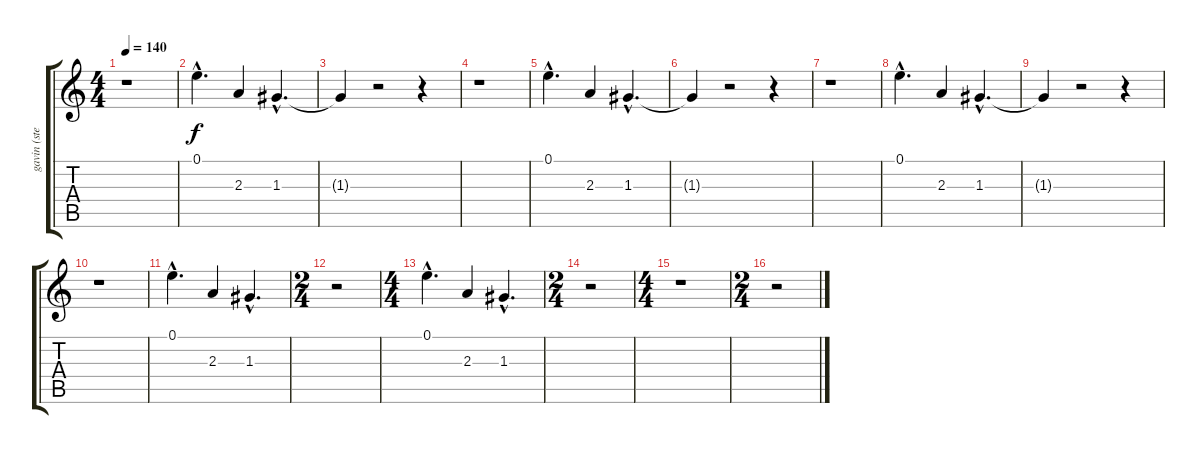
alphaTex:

\track ("gavin (steel guitar)" "gavin (ste") {instrument overdrivenguitar}
\staff {score tabs}
\tuning (E4 B3 G3 D3 A2 E2) {hide}
\ts (4 4)
\tempo 140
\clef g2
\ks c
r.1{dy f} |
0.1{hac}.4{d} 2.3.4 1.3{hac}.4{d} |
1.3{t}.4 r.2 r.4 |
r.1 |
0.1{hac}.4{d} 2.3.4 1.3{hac}.4{d} |
1.3{t}.4 r.2 r.4 |
r.1 |
0.1{hac}.4{d} 2.3.4 1.3{hac}.4{d} |
1.3{t}.4 r.2 r.4 |
r.1 |
0.1{hac}.4{d} 2.3.4 1.3{hac}.4{d} |
\ts (2 4)
r.2 |
\ts (4 4)
0.1{hac}.4{d} 2.3.4 1.3{hac}.4{d} |
\ts (2 4)
r.2 |
\ts (4 4)
r.1 |
\ts (2 4)
r.2
